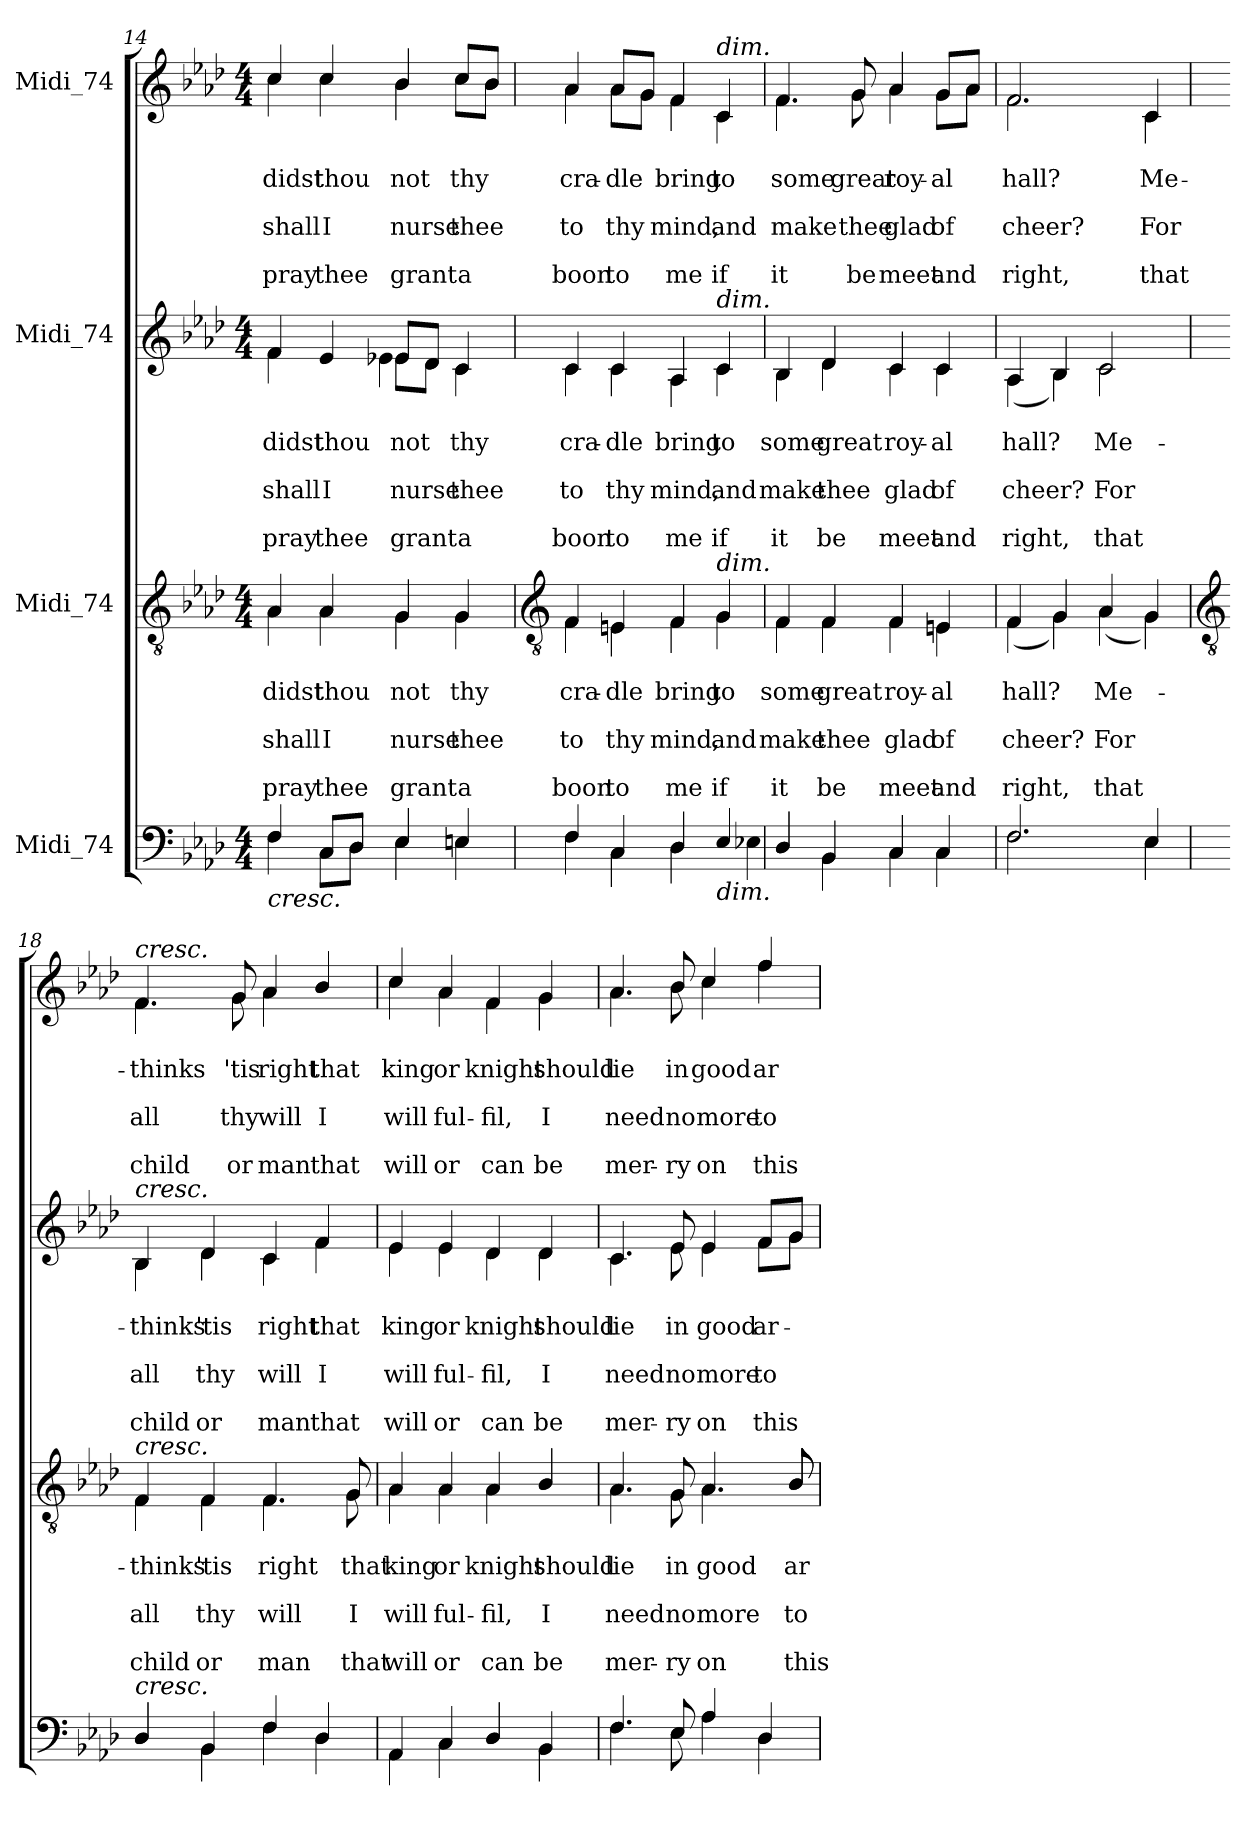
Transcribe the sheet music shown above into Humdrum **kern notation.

**kern	**kern	**text	**text	**text	**text	**text	**text	**kern	**text	**text	**text	**text	**text	**text	**kern	**text	**text	**text	**text	**text	**text
*part4	*part3	*part3	*part3	*part3	*part3	*part3	*part3	*part2	*part2	*part2	*part2	*part2	*part2	*part2	*part1	*part1	*part1	*part1	*part1	*part1	*part1
*staff4	*staff3	*staff3	*staff3	*staff3	*staff3	*staff3	*staff3	*staff2	*staff2	*staff2	*staff2	*staff2	*staff2	*staff2	*staff1	*staff1	*staff1	*staff1	*staff1	*staff1	*staff1
*I"Midi_74	*I"Midi_74	*	*	*	*	*	*	*I"Midi_74	*	*	*	*	*	*	*I"Midi_74	*	*	*	*	*	*
*clefF4	*clefGv2	*	*	*	*	*	*	*clefG2	*	*	*	*	*	*	*clefG2	*	*	*	*	*	*
*k[b-e-a-d-]	*k[b-e-a-d-]	*	*	*	*	*	*	*k[b-e-a-d-]	*	*	*	*	*	*	*k[b-e-a-d-]	*	*	*	*	*	*
*A-:	*A-:	*	*	*	*	*	*	*A-:	*	*	*	*	*	*	*A-:	*	*	*	*	*	*
*M4/4	*M4/4	*	*	*	*	*	*	*M4/4	*	*	*	*	*	*	*M4/4	*	*	*	*	*	*
=14	=14	=14	=14	=14	=14	=14	=14	=14	=14	=14	=14	=14	=14	=14	=14	=14	=14	=14	=14	=14	=14
*^	*	*	*	*	*	*	*	*	*	*	*	*	*	*	*	*	*	*	*	*	*
!	!	!	!	!	!	!	!	!	!	!	!	!	!	!	!	!LO:TX:a:i:t=cresc.	!	!	!	!	!	!
!	!	!	!	!	!	!	!	!	!LO:TX:a:i:t=cresc.	!	!	!	!	!	!	!	!	!	!	!	!	!
!	!	!LO:TX:a:i:t=cresc.	!	!	!	!	!	!	!	!	!	!	!	!	!	!	!	!	!	!	!	!
!LO:TX:b:i:t=cresc.	!	!	!	!	!	!	!	!	!	!	!	!	!	!	!	!	!	!	!	!	!	!
!	!	!	!LO:LY:b	!	!LO:LY:b	!	!LO:LY:b	!	!	!	!	!	!	!	!	!	!	!	!	!	!	!
*	*	*^	*	*	*	*	*	*	*	*	*	*	*	*	*	*	*	*	*	*	*	*
!	!	!	!	!	!LO:LY:b	!	!LO:LY:b	!	!LO:LY:b	!	!LO:LY:b	!	!LO:LY:b	!	!LO:LY:b	!	!	!	!	!	!	!	!
*	*	*	*	*	*	*	*	*	*	*^	*	*	*	*	*	*	*	*	*	*	*	*	*
!	!	!	!	!	!	!	!	!	!	!	!	!	!LO:LY:b	!	!LO:LY:b	!	!LO:LY:b	!	!LO:LY:b	!	!LO:LY:b	!	!LO:LY:b	!
*	*	*	*	*	*	*	*	*	*	*	*	*	*	*	*	*	*	*^	*	*	*	*	*	*
!	!	!	!	!	!	!	!	!	!	!	!	!	!	!	!	!	!	!	!	!	!LO:LY:b	!	!LO:LY:b	!	!LO:LY:b
4F	4F	4A-	4A-	.	-didst	.	shall	.	pray	4f	4f	.	-didst	.	shall	.	pray	4cc	4cc	.	didst	.	shall	.	pray
!	!	!	!	!LO:LY:b	!	!LO:LY:b	!	!LO:LY:b	!	!	!	!	!	!	!	!	!	!	!	!	!	!	!	!	!
!	!	!	!	!	!LO:LY:b	!	!LO:LY:b	!	!LO:LY:b	!	!	!LO:LY:b	!	!LO:LY:b	!	!LO:LY:b	!	!	!	!	!	!	!	!	!
!	!	!	!	!	!	!	!	!	!	!	!	!	!LO:LY:b	!	!LO:LY:b	!	!LO:LY:b	!	!	!LO:LY:b	!	!LO:LY:b	!	!LO:LY:b	!
!	!	!	!	!	!	!	!	!	!	!	!	!	!	!	!	!	!	!	!	!	!LO:LY:b	!	!LO:LY:b	!	!LO:LY:b
8CL	8CL	4A-	4A-	.	thou	.	I	.	thee	4e-	4e-X	.	thou	.	I	.	thee	4cc	4cc	.	thou	.	I	.	thee
8D-J	8D-J	.	.	.	.	.	.	.	.	.	.	.	.	.	.	.	.	.	.	.	.	.	.	.	.
!	!	!	!	!LO:LY:b	!	!LO:LY:b	!	!LO:LY:b	!	!	!	!	!	!	!	!	!	!	!	!	!	!	!	!	!
!	!	!	!	!	!LO:LY:b	!	!LO:LY:b	!	!LO:LY:b	!	!	!LO:LY:b	!	!LO:LY:b	!	!LO:LY:b	!	!	!	!	!	!	!	!	!
!	!	!	!	!	!	!	!	!	!	!	!	!	!LO:LY:b	!	!LO:LY:b	!	!LO:LY:b	!	!	!LO:LY:b	!	!LO:LY:b	!	!LO:LY:b	!
!	!	!	!	!	!	!	!	!	!	!	!	!	!	!	!	!	!	!	!	!	!LO:LY:b	!	!LO:LY:b	!	!LO:LY:b
4E-	4E-	4G	4G	.	not	.	nurse	.	grant	8e-L	8e-L	.	not	.	nurse	.	grant	4b-	4b-	.	not	.	nurse	.	grant
.	.	.	.	.	.	.	.	.	.	8d-J	8d-J	.	.	.	.	.	.	.	.	.	.	.	.	.	.
!	!	!	!	!LO:LY:b	!	!LO:LY:b	!	!LO:LY:b	!	!	!	!	!	!	!	!	!	!	!	!	!	!	!	!	!
!	!	!	!	!	!LO:LY:b	!	!LO:LY:b	!	!LO:LY:b	!	!	!LO:LY:b	!	!LO:LY:b	!	!LO:LY:b	!	!	!	!	!	!	!	!	!
!	!	!	!	!	!	!	!	!	!	!	!	!	!LO:LY:b	!	!LO:LY:b	!	!LO:LY:b	!	!	!LO:LY:b	!	!LO:LY:b	!	!LO:LY:b	!
!	!	!	!	!	!	!	!	!	!	!	!	!	!	!	!	!	!	!	!	!	!LO:LY:b	!	!LO:LY:b	!	!LO:LY:b
4En	4En	4G	4G	.	thy	.	thee	.	a	4c	4c	.	thy	.	thee	.	a	8ccL	8ccL	.	thy	.	thee	.	a
.	.	.	.	.	.	.	.	.	.	.	.	.	.	.	.	.	.	8b-J	8b-J	.	.	.	.	.	.
!!LO:LB:g=z	!!
=15	=15	=15	=15	=15	=15	=15	=15	=15	=15	=15	=15	=15	=15	=15	=15	=15	=15	=15	=15	=15	=15	=15	=15	=15	=15
*	*	*clefGv2	*	*	*	*	*	*	*	*	*	*	*	*	*	*	*	*	*	*	*	*	*	*	*
!	!	!	!	!LO:LY:b	!	!LO:LY:b	!	!LO:LY:b	!	!	!	!	!	!	!	!	!	!	!	!	!	!	!	!	!
!	!	!	!	!	!LO:LY:b	!	!LO:LY:b	!	!LO:LY:b	!	!	!LO:LY:b	!	!LO:LY:b	!	!LO:LY:b	!	!	!	!	!	!	!	!	!
!	!	!	!	!	!	!	!	!	!	!	!	!	!LO:LY:b	!	!LO:LY:b	!	!LO:LY:b	!	!	!LO:LY:b	!	!LO:LY:b	!	!LO:LY:b	!
!	!	!	!	!	!	!	!	!	!	!	!	!	!	!	!	!	!	!	!	!	!LO:LY:b	!	!LO:LY:b	!	!LO:LY:b
4F	4F	4F	4F	.	cra-	.	-to	.	boon	4c	4c	.	cra-	.	-to	.	boon	4a-	4a-	.	cra-	.	-to	.	boon
!	!	!	!	!LO:LY:b	!	!LO:LY:b	!	!LO:LY:b	!	!	!	!	!	!	!	!	!	!	!	!	!	!	!	!	!
!	!	!	!	!	!LO:LY:b	!	!LO:LY:b	!	!LO:LY:b	!	!	!LO:LY:b	!	!LO:LY:b	!	!LO:LY:b	!	!	!	!	!	!	!	!	!
!	!	!	!	!	!	!	!	!	!	!	!	!	!LO:LY:b	!	!LO:LY:b	!	!LO:LY:b	!	!	!LO:LY:b	!	!LO:LY:b	!	!LO:LY:b	!
!	!	!	!	!	!	!	!	!	!	!	!	!	!	!	!	!	!	!	!	!	!LO:LY:b	!	!LO:LY:b	!	!LO:LY:b
4C	4C	4En	4En	.	dle	.	thy	.	to	4c	4c	.	dle	.	thy	.	to	8a-L	8a-L	.	dle	.	thy	.	to
.	.	.	.	.	.	.	.	.	.	.	.	.	.	.	.	.	.	8gJ	8gJ	.	.	.	.	.	.
!	!	!	!	!LO:LY:b	!	!LO:LY:b	!	!LO:LY:b	!	!	!	!	!	!	!	!	!	!	!	!	!	!	!	!	!
!	!	!	!	!	!LO:LY:b	!	!LO:LY:b	!	!LO:LY:b	!	!	!LO:LY:b	!	!LO:LY:b	!	!LO:LY:b	!	!	!	!	!	!	!	!	!
!	!	!	!	!	!	!	!	!	!	!	!	!	!LO:LY:b	!	!LO:LY:b	!	!LO:LY:b	!	!	!LO:LY:b	!	!LO:LY:b	!	!LO:LY:b	!
!	!	!	!	!	!	!	!	!	!	!	!	!	!	!	!	!	!	!	!	!	!LO:LY:b	!	!LO:LY:b	!	!LO:LY:b
4D-	4D-	4F	4F	.	bring	.	mind,	.	me	4A-	4A-	.	bring	.	mind,	.	me	4f	4f	.	bring	.	mind,	.	me
!	!	!	!	!	!	!	!	!	!	!	!	!	!	!	!	!	!	!LO:TX:a:i:t=dim.	!	!	!	!	!	!	!
!	!	!	!	!	!	!	!	!	!	!LO:TX:a:i:t=dim.	!	!	!	!	!	!	!	!	!	!	!	!	!	!	!
!	!	!LO:TX:a:i:t=dim.	!	!	!	!	!	!	!	!	!	!	!	!	!	!	!	!	!	!	!	!	!	!	!
!LO:TX:b:i:t=dim.	!	!	!	!	!	!	!	!	!	!	!	!	!	!	!	!	!	!	!	!	!	!	!	!	!
!	!	!	!	!LO:LY:b	!	!LO:LY:b	!	!LO:LY:b	!	!	!	!	!	!	!	!	!	!	!	!	!	!	!	!	!
!	!	!	!	!	!LO:LY:b	!	!LO:LY:b	!	!LO:LY:b	!	!	!LO:LY:b	!	!LO:LY:b	!	!LO:LY:b	!	!	!	!	!	!	!	!	!
!	!	!	!	!	!	!	!	!	!	!	!	!	!LO:LY:b	!	!LO:LY:b	!	!LO:LY:b	!	!	!LO:LY:b	!	!LO:LY:b	!	!LO:LY:b	!
!	!	!	!	!	!	!	!	!	!	!	!	!	!	!	!	!	!	!	!	!	!LO:LY:b	!	!LO:LY:b	!	!LO:LY:b
4E-	4E-X	4G	4G	.	to	.	and	.	if	4c	4c	.	to	.	and	.	if	4c	4c	.	to	.	and	.	if
=16	=16	=16	=16	=16	=16	=16	=16	=16	=16	=16	=16	=16	=16	=16	=16	=16	=16	=16	=16	=16	=16	=16	=16	=16	=16
!	!	!	!	!LO:LY:b	!	!LO:LY:b	!	!LO:LY:b	!	!	!	!	!	!	!	!	!	!	!	!	!	!	!	!	!
!	!	!	!	!	!LO:LY:b	!	!LO:LY:b	!	!LO:LY:b	!	!	!LO:LY:b	!	!LO:LY:b	!	!LO:LY:b	!	!	!	!	!	!	!	!	!
!	!	!	!	!	!	!	!	!	!	!	!	!	!LO:LY:b	!	!LO:LY:b	!	!LO:LY:b	!	!	!LO:LY:b	!	!LO:LY:b	!	!LO:LY:b	!
!	!	!	!	!	!	!	!	!	!	!	!	!	!	!	!	!	!	!	!	!	!LO:LY:b	!	!LO:LY:b	!	!LO:LY:b
4D-/	4D-/	4F	4F	.	some	.	make	.	it	4B-	4B-	.	some	.	make	.	it	4.f	4.f	.	some	.	make	.	it
!	!	!	!	!LO:LY:b	!	!LO:LY:b	!	!LO:LY:b	!	!	!	!	!	!	!	!	!	!	!	!	!	!	!	!	!
!	!	!	!	!	!LO:LY:b	!	!LO:LY:b	!	!LO:LY:b	!	!	!LO:LY:b	!	!LO:LY:b	!	!LO:LY:b	!	!	!	!	!	!	!	!	!
!	!	!	!	!	!	!	!	!	!	!	!	!	!LO:LY:b	!	!LO:LY:b	!	!LO:LY:b	!	!	!	!	!	!	!	!
4BB-	4BB-	4F	4F	.	great	.	thee	.	be	4d-	4d-	.	great	.	thee	.	be	.	.	.	.	.	.	.	.
!	!	!	!	!	!	!	!	!	!	!	!	!	!	!	!	!	!	!	!	!LO:LY:b	!	!LO:LY:b	!	!LO:LY:b	!
!	!	!	!	!	!	!	!	!	!	!	!	!	!	!	!	!	!	!	!	!	!LO:LY:b	!	!LO:LY:b	!	!LO:LY:b
.	.	.	.	.	.	.	.	.	.	.	.	.	.	.	.	.	.	8g	8g	.	great	.	thee	.	be
!	!	!	!	!LO:LY:b	!	!LO:LY:b	!	!LO:LY:b	!	!	!	!	!	!	!	!	!	!	!	!	!	!	!	!	!
!	!	!	!	!	!LO:LY:b	!	!LO:LY:b	!	!LO:LY:b	!	!	!LO:LY:b	!	!LO:LY:b	!	!LO:LY:b	!	!	!	!	!	!	!	!	!
!	!	!	!	!	!	!	!	!	!	!	!	!	!LO:LY:b	!	!LO:LY:b	!	!LO:LY:b	!	!	!LO:LY:b	!	!LO:LY:b	!	!LO:LY:b	!
!	!	!	!	!	!	!	!	!	!	!	!	!	!	!	!	!	!	!	!	!	!LO:LY:b	!	!LO:LY:b	!	!LO:LY:b
4C	4C	4F	4F	.	roy-	.	-glad	.	meet	4c	4c	.	roy-	.	-glad	.	meet	4a-	4a-	.	roy-	.	-glad	.	meet
!	!	!	!	!LO:LY:b	!	!LO:LY:b	!	!LO:LY:b	!	!	!	!	!	!	!	!	!	!	!	!	!	!	!	!	!
!	!	!	!	!	!LO:LY:b	!	!LO:LY:b	!	!LO:LY:b	!	!	!LO:LY:b	!	!LO:LY:b	!	!LO:LY:b	!	!	!	!	!	!	!	!	!
!	!	!	!	!	!	!	!	!	!	!	!	!	!LO:LY:b	!	!LO:LY:b	!	!LO:LY:b	!	!	!LO:LY:b	!	!LO:LY:b	!	!LO:LY:b	!
!	!	!	!	!	!	!	!	!	!	!	!	!	!	!	!	!	!	!	!	!	!LO:LY:b	!	!LO:LY:b	!	!LO:LY:b
4C	4C	4En	4En	.	al	.	of	.	and	4c	4c	.	al	.	of	.	and	8gL	8gL	.	al	.	of	.	and
.	.	.	.	.	.	.	.	.	.	.	.	.	.	.	.	.	.	8a-J	8a-J	.	.	.	.	.	.
=17	=17	=17	=17	=17	=17	=17	=17	=17	=17	=17	=17	=17	=17	=17	=17	=17	=17	=17	=17	=17	=17	=17	=17	=17	=17
!	!	!	!	!LO:LY:b	!	!LO:LY:b	!	!LO:LY:b	!	!	!	!	!	!	!	!	!	!	!	!	!	!	!	!	!
!	!	!	!	!	!LO:LY:b	!	!LO:LY:b	!	!LO:LY:b	!	!	!LO:LY:b	!	!LO:LY:b	!	!LO:LY:b	!	!	!	!	!	!	!	!	!
!	!	!	!	!	!	!	!	!	!	!	!	!	!LO:LY:b	!	!LO:LY:b	!	!LO:LY:b	!	!	!LO:LY:b	!	!LO:LY:b	!	!LO:LY:b	!
!	!	!	!	!	!	!	!	!	!	!	!	!	!	!	!	!	!	!	!	!	!LO:LY:b	!	!LO:LY:b	!	!LO:LY:b
2.F	2.F	4F	(<4F	.	hall?	.	cheer?	.	right,	4A-	(<4A-	.	hall?	.	cheer?	.	right,	2.f	2.f	.	hall?	.	cheer?	.	right,
.	.	4G	4G)	.	.	.	.	.	.	4B-	4B-)	.	.	.	.	.	.	.	.	.	.	.	.	.	.
!	!	!	!	!LO:LY:b	!	!LO:LY:b	!	!LO:LY:b	!	!	!	!	!	!	!	!	!	!	!	!	!	!	!	!	!
!	!	!	!	!	!LO:LY:b	!	!LO:LY:b	!	!LO:LY:b	!	!	!LO:LY:b	!	!LO:LY:b	!	!LO:LY:b	!	!	!	!	!	!	!	!	!
!	!	!	!	!	!	!	!	!	!	!	!	!	!LO:LY:b	!	!LO:LY:b	!	!LO:LY:b	!	!	!	!	!	!	!	!
.	.	4A-	(<4A-	.	Me-	.	-For	.	that	2c	2c	.	Me-	.	-For	.	that	.	.	.	.	.	.	.	.
!	!	!	!	!	!	!	!	!	!	!	!	!	!	!	!	!	!	!	!	!LO:LY:b	!	!LO:LY:b	!	!LO:LY:b	!
!	!	!	!	!	!	!	!	!	!	!	!	!	!	!	!	!	!	!	!	!	!LO:LY:b	!	!LO:LY:b	!	!LO:LY:b
4E-	4E-	4G	4G)	.	.	.	.	.	.	.	.	.	.	.	.	.	.	4c	4c	.	Me-	.	-For	.	that
!!LO:LB:g=z	!!
=18	=18	=18	=18	=18	=18	=18	=18	=18	=18	=18	=18	=18	=18	=18	=18	=18	=18	=18	=18	=18	=18	=18	=18	=18	=18
*	*	*clefGv2	*	*	*	*	*	*	*	*	*	*	*	*	*	*	*	*	*	*	*	*	*	*	*
!	!	!	!	!	!	!	!	!	!	!	!	!	!	!	!	!	!	!LO:TX:a:i:t=cresc.	!	!	!	!	!	!	!
!	!	!	!	!	!	!	!	!	!	!LO:TX:a:i:t=cresc.	!	!	!	!	!	!	!	!	!	!	!	!	!	!	!
!	!	!LO:TX:a:i:t=cresc.	!	!	!	!	!	!	!	!	!	!	!	!	!	!	!	!	!	!	!	!	!	!	!
!LO:TX:a:i:t=cresc.	!	!	!	!	!	!	!	!	!	!	!	!	!	!	!	!	!	!	!	!	!	!	!	!	!
!	!	!	!	!LO:LY:b	!	!LO:LY:b	!	!LO:LY:b	!	!	!	!	!	!	!	!	!	!	!	!	!	!	!	!	!
!	!	!	!	!	!LO:LY:b	!	!LO:LY:b	!	!LO:LY:b	!	!	!LO:LY:b	!	!LO:LY:b	!	!LO:LY:b	!	!	!	!	!	!	!	!	!
!	!	!	!	!	!	!	!	!	!	!	!	!	!LO:LY:b	!	!LO:LY:b	!	!LO:LY:b	!	!	!LO:LY:b	!	!LO:LY:b	!	!LO:LY:b	!
!	!	!	!	!	!	!	!	!	!	!	!	!	!	!	!	!	!	!	!	!	!LO:LY:b	!	!LO:LY:b	!	!LO:LY:b
4D-/	4D-/	4F	4F	.	thinks	.	all	.	child	4B-	4B-	.	thinks	.	all	.	child	4.f	4.f	.	thinks	.	all	.	child
!	!	!	!	!LO:LY:b	!	!LO:LY:b	!	!LO:LY:b	!	!	!	!	!	!	!	!	!	!	!	!	!	!	!	!	!
!	!	!	!	!	!LO:LY:b	!	!LO:LY:b	!	!LO:LY:b	!	!	!LO:LY:b	!	!LO:LY:b	!	!LO:LY:b	!	!	!	!	!	!	!	!	!
!	!	!	!	!	!	!	!	!	!	!	!	!	!LO:LY:b	!	!LO:LY:b	!	!LO:LY:b	!	!	!	!	!	!	!	!
4BB-	4BB-	4F	4F	.	'tis	.	thy	.	or	4d-	4d-	.	'tis	.	thy	.	or	.	.	.	.	.	.	.	.
!	!	!	!	!	!	!	!	!	!	!	!	!	!	!	!	!	!	!	!	!LO:LY:b	!	!LO:LY:b	!	!LO:LY:b	!
!	!	!	!	!	!	!	!	!	!	!	!	!	!	!	!	!	!	!	!	!	!LO:LY:b	!	!LO:LY:b	!	!LO:LY:b
.	.	.	.	.	.	.	.	.	.	.	.	.	.	.	.	.	.	8g	8g	.	'tis	.	thy	.	or
!	!	!	!	!LO:LY:b	!	!LO:LY:b	!	!LO:LY:b	!	!	!	!	!	!	!	!	!	!	!	!	!	!	!	!	!
!	!	!	!	!	!LO:LY:b	!	!LO:LY:b	!	!LO:LY:b	!	!	!LO:LY:b	!	!LO:LY:b	!	!LO:LY:b	!	!	!	!	!	!	!	!	!
!	!	!	!	!	!	!	!	!	!	!	!	!	!LO:LY:b	!	!LO:LY:b	!	!LO:LY:b	!	!	!LO:LY:b	!	!LO:LY:b	!	!LO:LY:b	!
!	!	!	!	!	!	!	!	!	!	!	!	!	!	!	!	!	!	!	!	!	!LO:LY:b	!	!LO:LY:b	!	!LO:LY:b
4F	4F	4.F	4.F	.	right	.	will	.	man	4c	4c	.	right	.	will	.	man	4a-	4a-	.	right	.	will	.	man
!	!	!	!	!	!	!	!	!	!	!	!	!LO:LY:b	!	!LO:LY:b	!	!LO:LY:b	!	!	!	!	!	!	!	!	!
!	!	!	!	!	!	!	!	!	!	!	!	!	!LO:LY:b	!	!LO:LY:b	!	!LO:LY:b	!	!	!LO:LY:b	!	!LO:LY:b	!	!LO:LY:b	!
!	!	!	!	!	!	!	!	!	!	!	!	!	!	!	!	!	!	!	!	!	!LO:LY:b	!	!LO:LY:b	!	!LO:LY:b
4D-	4D-	.	.	.	.	.	.	.	.	4f	4f	.	that	.	I	.	that	4b-/	4b-/	.	that	.	I	.	that
!	!	!	!	!LO:LY:b	!	!LO:LY:b	!	!LO:LY:b	!	!	!	!	!	!	!	!	!	!	!	!	!	!	!	!	!
!	!	!	!	!	!LO:LY:b	!	!LO:LY:b	!	!LO:LY:b	!	!	!	!	!	!	!	!	!	!	!	!	!	!	!	!
.	.	8G	8G	.	that	.	I	.	that	.	.	.	.	.	.	.	.	.	.	.	.	.	.	.	.
=19	=19	=19	=19	=19	=19	=19	=19	=19	=19	=19	=19	=19	=19	=19	=19	=19	=19	=19	=19	=19	=19	=19	=19	=19	=19
!	!	!	!	!LO:LY:b	!	!LO:LY:b	!	!LO:LY:b	!	!	!	!	!	!	!	!	!	!	!	!	!	!	!	!	!
!	!	!	!	!	!LO:LY:b	!	!LO:LY:b	!	!LO:LY:b	!	!	!LO:LY:b	!	!LO:LY:b	!	!LO:LY:b	!	!	!	!	!	!	!	!	!
!	!	!	!	!	!	!	!	!	!	!	!	!	!LO:LY:b	!	!LO:LY:b	!	!LO:LY:b	!	!	!LO:LY:b	!	!LO:LY:b	!	!LO:LY:b	!
!	!	!	!	!	!	!	!	!	!	!	!	!	!	!	!	!	!	!	!	!	!LO:LY:b	!	!LO:LY:b	!	!LO:LY:b
4AA-	4AA-	4A-	4A-	.	king	.	will	.	will	4e-	4e-	.	king	.	will	.	will	4cc	4cc	.	king	.	will	.	will
!	!	!	!	!LO:LY:b	!	!LO:LY:b	!	!LO:LY:b	!	!	!	!	!	!	!	!	!	!	!	!	!	!	!	!	!
!	!	!	!	!	!LO:LY:b	!	!LO:LY:b	!	!LO:LY:b	!	!	!LO:LY:b	!	!LO:LY:b	!	!LO:LY:b	!	!	!	!	!	!	!	!	!
!	!	!	!	!	!	!	!	!	!	!	!	!	!LO:LY:b	!	!LO:LY:b	!	!LO:LY:b	!	!	!LO:LY:b	!	!LO:LY:b	!	!LO:LY:b	!
!	!	!	!	!	!	!	!	!	!	!	!	!	!	!	!	!	!	!	!	!	!LO:LY:b	!	!LO:LY:b	!	!LO:LY:b
4C	4C	4A-	4A-	.	or	.	ful-	.	-or	4e-	4e-	.	or	.	ful-	.	-or	4a-	4a-	.	or	.	ful-	.	-or
!	!	!	!	!LO:LY:b	!	!LO:LY:b	!	!LO:LY:b	!	!	!	!	!	!	!	!	!	!	!	!	!	!	!	!	!
!	!	!	!	!	!LO:LY:b	!	!LO:LY:b	!	!LO:LY:b	!	!	!LO:LY:b	!	!LO:LY:b	!	!LO:LY:b	!	!	!	!	!	!	!	!	!
!	!	!	!	!	!	!	!	!	!	!	!	!	!LO:LY:b	!	!LO:LY:b	!	!LO:LY:b	!	!	!LO:LY:b	!	!LO:LY:b	!	!LO:LY:b	!
!	!	!	!	!	!	!	!	!	!	!	!	!	!	!	!	!	!	!	!	!	!LO:LY:b	!	!LO:LY:b	!	!LO:LY:b
4D-/	4D-/	4A-	4A-	.	knight	.	fil,	.	can	4d-	4d-	.	knight	.	fil,	.	can	4f	4f	.	knight	.	fil,	.	can
!	!	!	!	!LO:LY:b	!	!LO:LY:b	!	!LO:LY:b	!	!	!	!	!	!	!	!	!	!	!	!	!	!	!	!	!
!	!	!	!	!	!LO:LY:b	!	!LO:LY:b	!	!LO:LY:b	!	!	!LO:LY:b	!	!LO:LY:b	!	!LO:LY:b	!	!	!	!	!	!	!	!	!
!	!	!	!	!	!	!	!	!	!	!	!	!	!LO:LY:b	!	!LO:LY:b	!	!LO:LY:b	!	!	!LO:LY:b	!	!LO:LY:b	!	!LO:LY:b	!
!	!	!	!	!	!	!	!	!	!	!	!	!	!	!	!	!	!	!	!	!	!LO:LY:b	!	!LO:LY:b	!	!LO:LY:b
4BB-	4BB-	4B-/	4B-/	.	should	.	I	.	be	4d-	4d-	.	should	.	I	.	be	4g	4g	.	should	.	I	.	be
=20	=20	=20	=20	=20	=20	=20	=20	=20	=20	=20	=20	=20	=20	=20	=20	=20	=20	=20	=20	=20	=20	=20	=20	=20	=20
!	!	!	!	!LO:LY:b	!	!LO:LY:b	!	!LO:LY:b	!	!	!	!	!	!	!	!	!	!	!	!	!	!	!	!	!
!	!	!	!	!	!LO:LY:b	!	!LO:LY:b	!	!LO:LY:b	!	!	!LO:LY:b	!	!LO:LY:b	!	!LO:LY:b	!	!	!	!	!	!	!	!	!
!	!	!	!	!	!	!	!	!	!	!	!	!	!LO:LY:b	!	!LO:LY:b	!	!LO:LY:b	!	!	!LO:LY:b	!	!LO:LY:b	!	!LO:LY:b	!
!	!	!	!	!	!	!	!	!	!	!	!	!	!	!	!	!	!	!	!	!	!LO:LY:b	!	!LO:LY:b	!	!LO:LY:b
4.F	4.F	4.A-	4.A-	.	lie	.	need	.	mer-	4.c	4.c	.	lie	.	need	.	mer-	4.a-	4.a-	.	lie	.	need	.	mer-
!	!	!	!	!LO:LY:b	!	!LO:LY:b	!	!LO:LY:b	!	!	!	!	!	!	!	!	!	!	!	!	!	!	!	!	!
!	!	!	!	!	!LO:LY:b	!	!LO:LY:b	!	!LO:LY:b	!	!	!LO:LY:b	!	!LO:LY:b	!	!LO:LY:b	!	!	!	!	!	!	!	!	!
!	!	!	!	!	!	!	!	!	!	!	!	!	!LO:LY:b	!	!LO:LY:b	!	!LO:LY:b	!	!	!LO:LY:b	!	!LO:LY:b	!	!LO:LY:b	!
!	!	!	!	!	!	!	!	!	!	!	!	!	!	!	!	!	!	!	!	!	!LO:LY:b	!	!LO:LY:b	!	!LO:LY:b
8E-	8E-	8G	8G	.	-in	.	no	.	ry	8e-	8e-	.	-in	.	no	.	ry	8b-	8b-	.	-in	.	no	.	ry
!	!	!	!	!LO:LY:b	!	!LO:LY:b	!	!LO:LY:b	!	!	!	!	!	!	!	!	!	!	!	!	!	!	!	!	!
!	!	!	!	!	!LO:LY:b	!	!LO:LY:b	!	!LO:LY:b	!	!	!LO:LY:b	!	!LO:LY:b	!	!LO:LY:b	!	!	!	!	!	!	!	!	!
!	!	!	!	!	!	!	!	!	!	!	!	!	!LO:LY:b	!	!LO:LY:b	!	!LO:LY:b	!	!	!LO:LY:b	!	!LO:LY:b	!	!LO:LY:b	!
!	!	!	!	!	!	!	!	!	!	!	!	!	!	!	!	!	!	!	!	!	!LO:LY:b	!	!LO:LY:b	!	!LO:LY:b
4A-	4A-	4.A-	4.A-	.	good	.	more	.	on	4e-	4e-	.	good	.	more	.	on	4cc	4cc	.	good	.	more	.	on
!	!	!	!	!	!	!	!	!	!	!	!	!LO:LY:b	!	!LO:LY:b	!	!LO:LY:b	!	!	!	!	!	!	!	!	!
!	!	!	!	!	!	!	!	!	!	!	!	!	!LO:LY:b	!	!LO:LY:b	!	!LO:LY:b	!	!	!LO:LY:b	!	!LO:LY:b	!	!LO:LY:b	!
!	!	!	!	!	!	!	!	!	!	!	!	!	!	!	!	!	!	!	!	!	!LO:LY:b	!	!LO:LY:b	!	!LO:LY:b
4D-	4D-	.	.	.	.	.	.	.	.	8fL	8fL	.	ar-	.	-to	.	this	4ff	4ff	.	ar-	.	-to	.	this
!	!	!	!	!LO:LY:b	!	!LO:LY:b	!	!LO:LY:b	!	!	!	!	!	!	!	!	!	!	!	!	!	!	!	!	!
!	!	!	!	!	!LO:LY:b	!	!LO:LY:b	!	!LO:LY:b	!	!	!	!	!	!	!	!	!	!	!	!	!	!	!	!
.	.	8B-/	8B-/	.	ar-	.	-to	.	this	8gJ	8gJ	.	.	.	.	.	.	.	.	.	.	.	.	.	.
*v	*v	*	*	*	*	*	*	*	*	*v	*v	*	*	*	*	*	*	*v	*v	*	*	*	*	*	*
*	*v	*v	*	*	*	*	*	*	*	*	*	*	*	*	*	*	*	*	*	*	*	*
=	=	=	=	=	=	=	=	=	=	=	=	=	=	=	=	=	=	=	=	=	=
*-	*-	*-	*-	*-	*-	*-	*-	*-	*-	*-	*-	*-	*-	*-	*-	*-	*-	*-	*-	*-	*-
